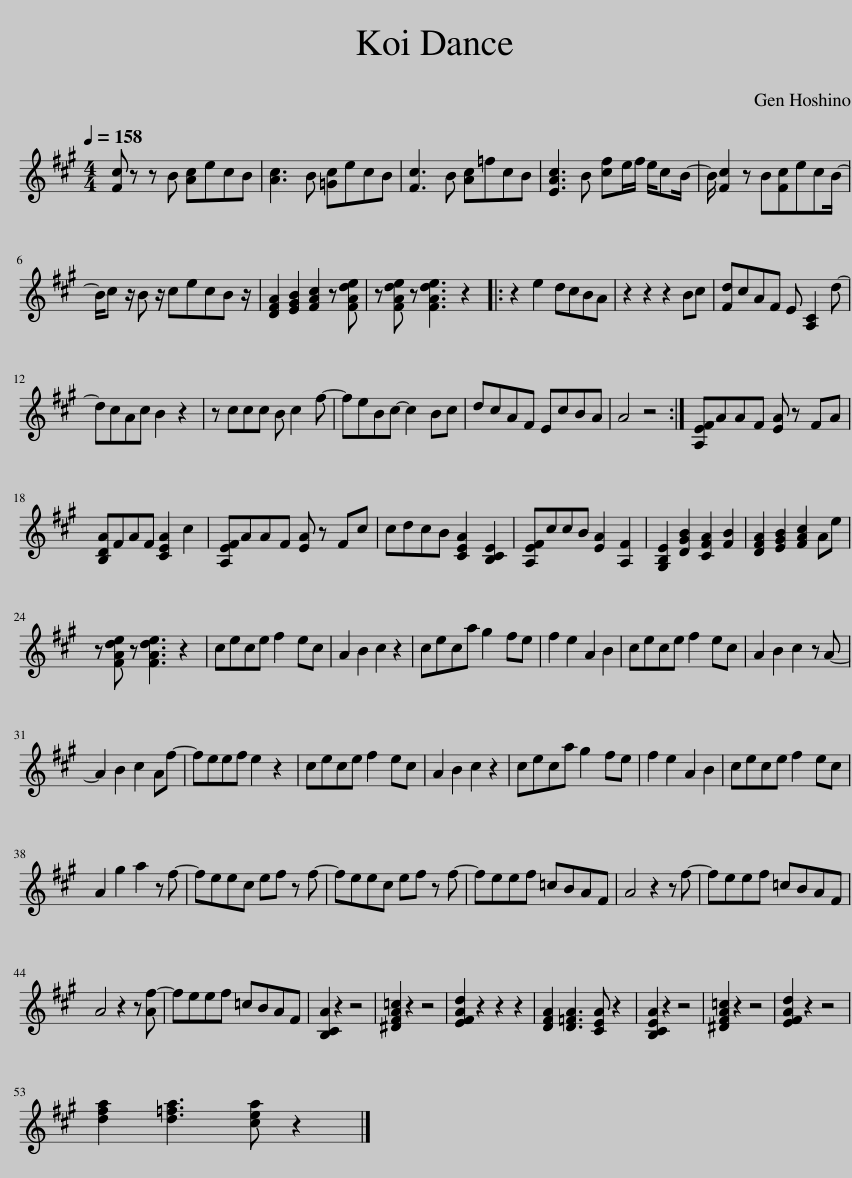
X:1
L:1/8
Q:1/4=158
M:4/4
I:linebreak $
K:A
V:1 treble
V:1
 [Fc] z z B [Ac]ecB | [Ac]3 B [=Gc]ecB | [Fc]3 B [Ac]=fcB | [EAc]3 B [cf]e/f/ e/cB/- | B/ [Fc]2 z B[Fc]ecB/- |$ %5
 B/c z/ B z/ cecB z/ | [DFA]2 [EGB]2 [FAc]2 z [FAde] | z [FAde] z [FAde]3 z2 |: z2 e2 dcBA | z2 z2 z2 Bc | %10
 [Fd]cAF E [A,C]2 d- |$ dcAc B2 z2 | z ccc B c2 f- | feBc- c2 Bc | dcAF EcBA | %15
 A4 z4 :| [A,EF]AAF [EA] z FA |$ [B,DA]FAF [CEA]2 c2 | [A,EF]AAF [EA] z Fc | cdcB [CEA]2 [B,CE]2 | %20
 [A,EF]ccB [EA]2 [A,F]2 | [G,B,E]2 [DGB]2 [CFA]2 [FB]2 | [DFA]2 [EGB]2 [FAc]2 Ae |$ z [FAde] z [FAde]3 z2 | cece f2 ec | %25
 A2 B2 c2 z2 | ceca g2 fe | f2 e2 A2 B2 | cece f2 ec | A2 B2 c2 z A- |$ %30
 A2 B2 c2 Af- | feef e2 z2 | cece f2 ec | A2 B2 c2 z2 | ceca g2 fe | %35
 f2 e2 A2 B2 | cece f2 ec |$ A2 g2 a2 z f- | feec ef z f- | feec ef z f- | %40
 feef =cBAF | A4 z2 z f- | feef =cBAF |$ A4 z2 z [Af-] | feef =cBAF | %45
 [B,CA]2 z2 z4 | [^DFA=c]2 z2 z4 | [EFAd]2 z2 z2 z2 | [DFA]2 [D=FA]3 [CEA] z2 | [B,CEA]2 z2 z4 | %50
 [^DFA=c]2 z2 z4 | [EFAd]2 z2 z4 |$ [dfa]2 [d=fa]3 [cea] z2 |] %53
